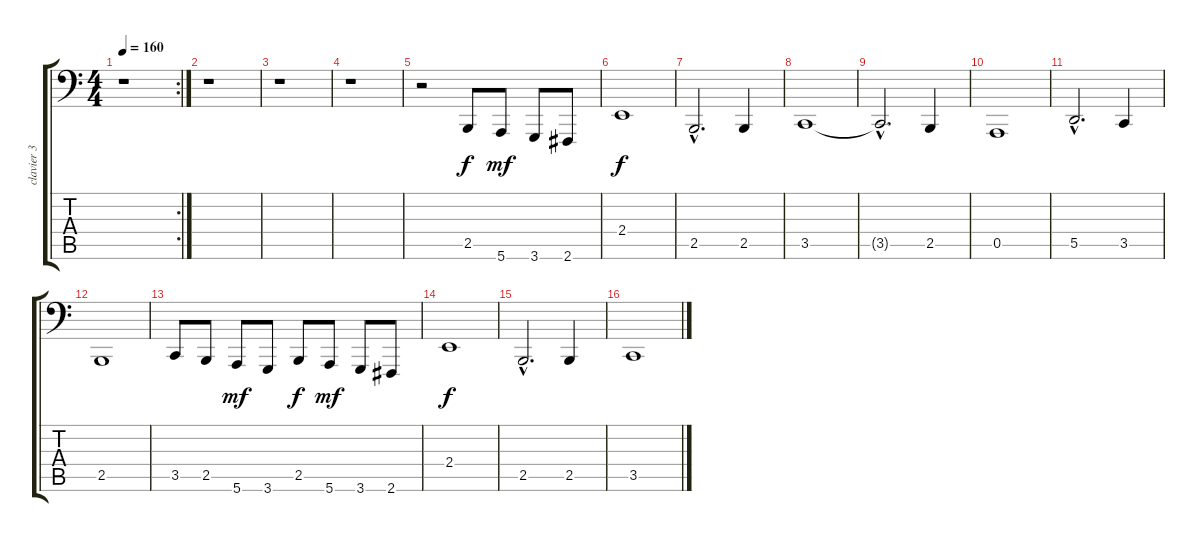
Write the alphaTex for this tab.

\track ("clavier 3" "clavier 3") {instrument stringensemble1}
\staff {score tabs}
\tuning (E3 B2 G2 D2 A1 E1) {hide}
\rc 2
\ts (4 4)
\tempo 160
\clef f4
\ks c
r.1{dy f} |
r.1 |
r.1 |
r.1 |
r.2 2.5.8 5.6.8{dy mf} 3.6.8 2.6.8 |
2.4.1{dy f} |
2.5{hac}.2{d} 2.5.4 |
3.5.1 |
3.5{hac t}.2{d} 2.5.4 |
0.5.1 |
5.5{hac}.2{d} 3.5.4 |
2.5.1 |
3.5.8 2.5.8 5.6.8{dy mf} 3.6.8 2.5.8{dy f} 5.6.8{dy mf} 3.6.8 2.6.8 |
2.4.1{dy f} |
2.5{hac}.2{d} 2.5.4 |
3.5.1
